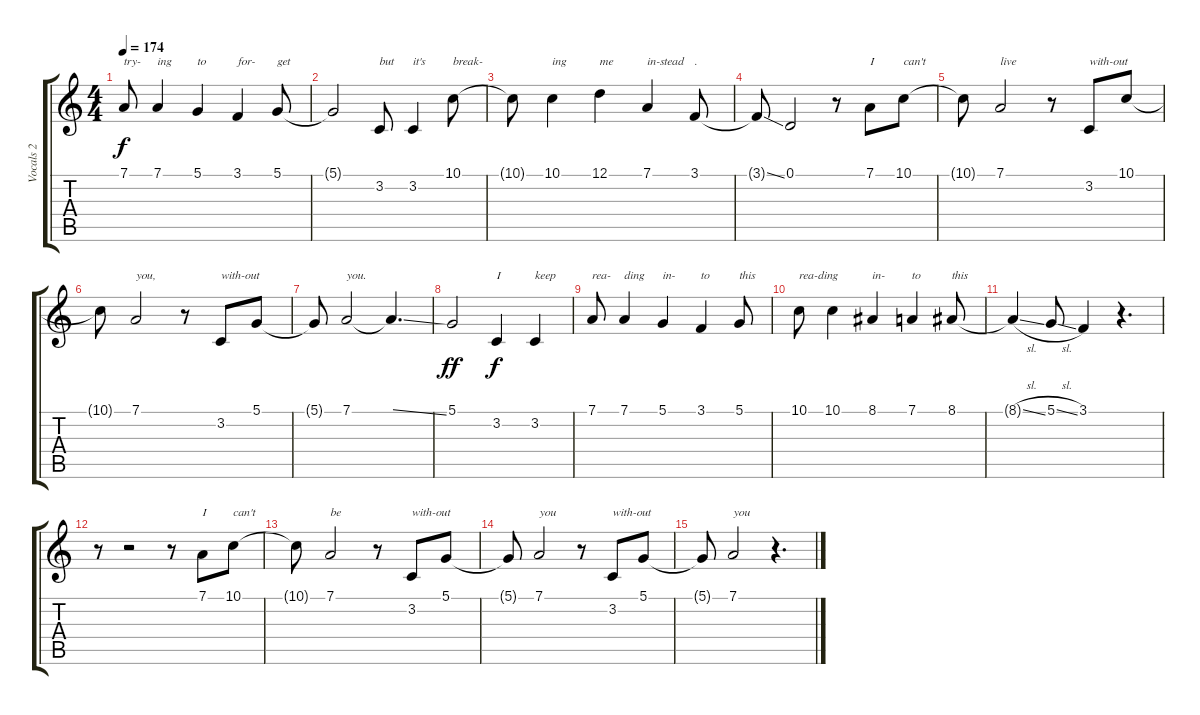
\track ("Vocals 2" "Vocals 2") {instrument violin}
\staff {score tabs}
\tuning (D4 A3 F3 C3 G2 C2) {hide}
\ts (4 4)
\tempo 174
\clef g2
\ks c
7.1.8{txt "try-" dy f} 7.1.4{txt "ing"} 5.1.4{txt "to"} 3.1.4{txt "for-"} 5.1.8{txt "get"} |
5.1{t}.2 3.2.8{txt "but"} 3.2.4{txt "it's"} 10.1.8{txt "break-"} |
10.1{t}.8 10.1.4{txt "ing"} 12.1.4{txt "me "} 7.1.4{txt "in-stead"} 3.1.8{txt "."} |
3.1{ss t}.8 0.1.2 r.8 7.1.8{txt "I"} 10.1.8{txt "can't "} |
10.1{t}.8 7.1.2{txt "live"} r.8 3.2.8{txt "with-out"} 10.1.8 |
10.1{t}.8 7.1.2{txt "you,"} r.8 3.2.8{txt "with-out"} 5.1.8 |
5.1{t}.8 7.1.2{txt "you."} 7.1{ss t}.4{d} |
5.1.2{dy ff} 3.2.4{txt "I " dy f} 3.2.4{txt "keep"} |
7.1.8{txt "rea-"} 7.1.4{txt "ding"} 5.1.4{txt "in-"} 3.1.4{txt "to"} 5.1.8{txt "this"} |
10.1.8{txt "rea-ding"} 10.1.4 8.1.4{txt "in-"} 7.1.4{txt "to"} 8.1.8{txt "this"} |
8.1{sl t}.4 5.1{sl}.8 3.1.4 r.4{d} |
r.8 r.2 r.8 7.1.8{txt "I "} 10.1.8{txt "can't"} |
10.1{t}.8 7.1.2{txt "be"} r.8 3.2.8{txt "with-out "} 5.1.8 |
5.1{t}.8 7.1.2{txt "you"} r.8 3.2.8{txt "with-out "} 5.1.8 |
5.1{t}.8 7.1.2{txt "you"} r.4{d}
